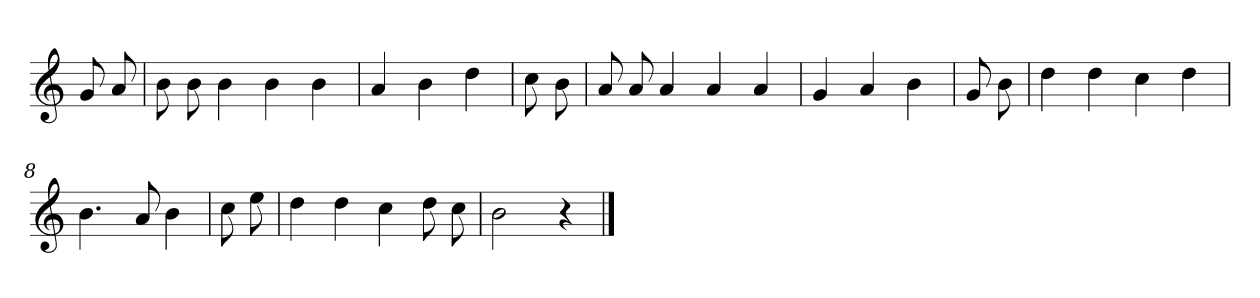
**kern
*part1
*staff1
*clefG2
*k[]
=
8g
8a
=1
8b
8b
4b
4b
4b
=2
4a
4b
4dd
=3
8cc
8b
=4
8a
8a
4a
4a
4a
=5
4g
4a
4b
=6
8g
8b
=7
4dd
4dd
4cc
4dd
=8
4.b
8a
4b
=9
8cc
8ee
=10
4dd
4dd
4cc
8dd
8cc
=11
2b
4r
==
*-
